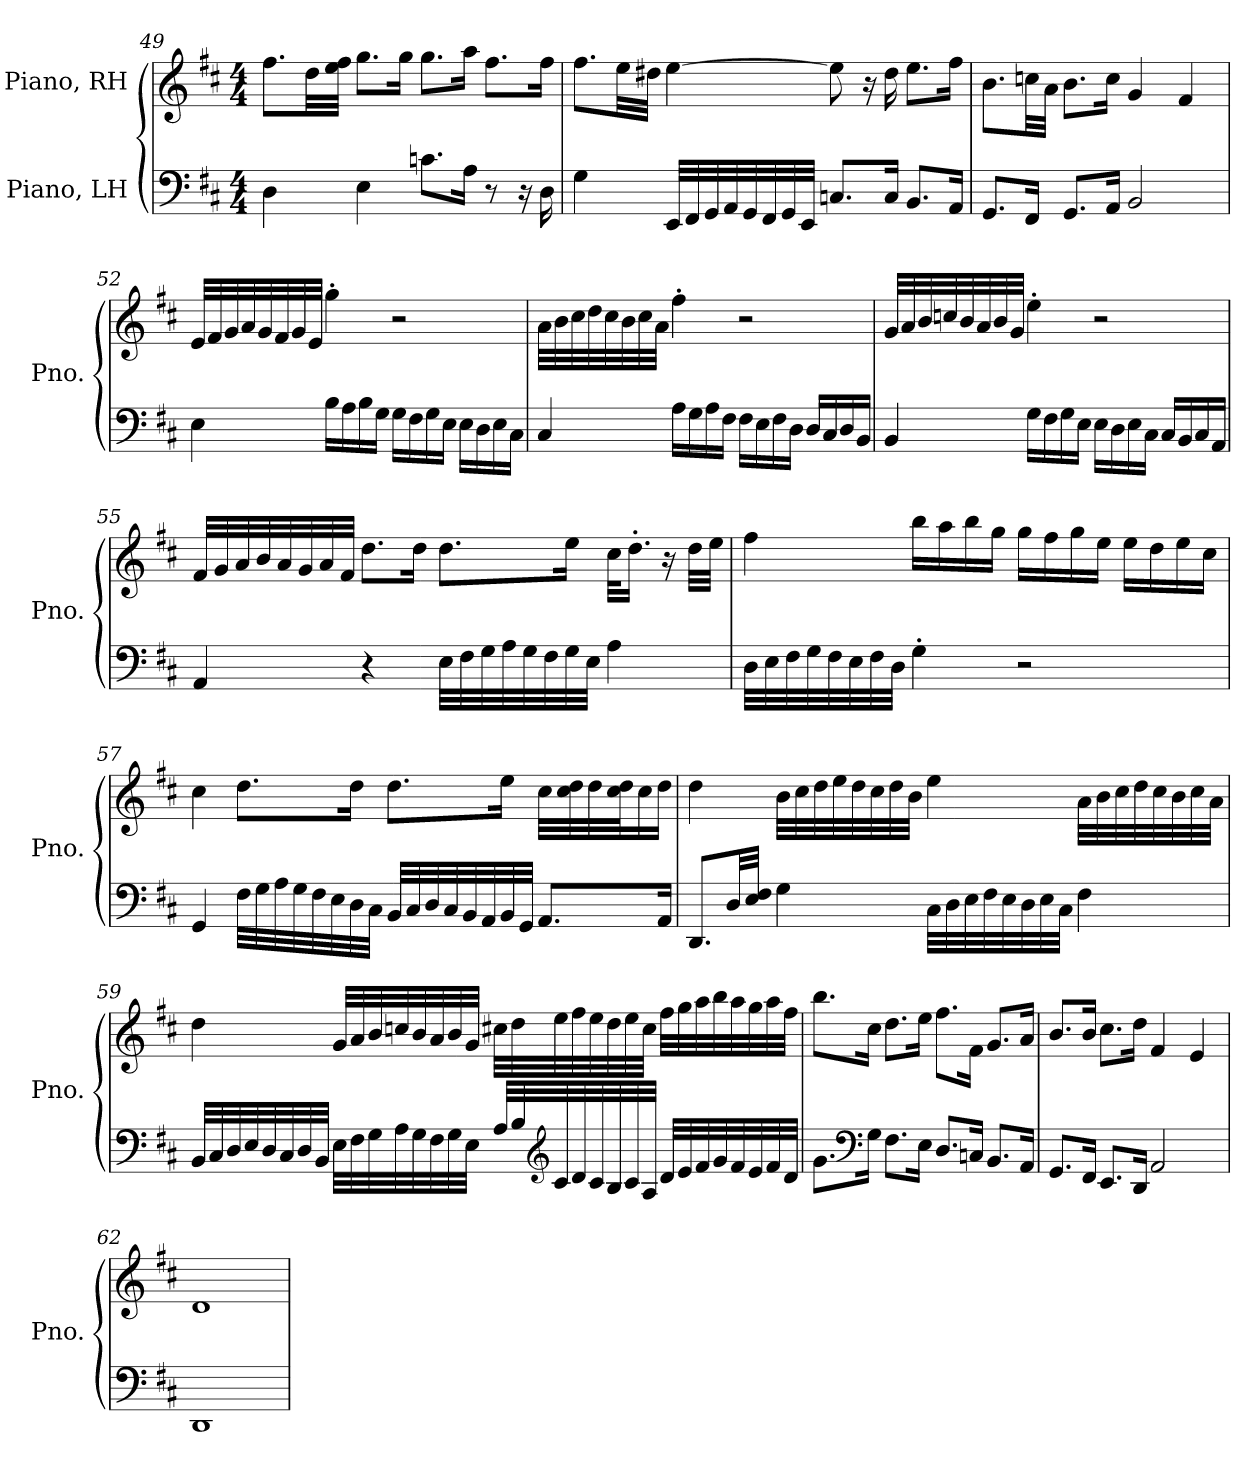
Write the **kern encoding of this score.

**kern	**kern
*part2	*part1
*staff2	*staff1
*I"Piano, LH	*I"Piano, RH
*I'Pno.	*I'Pno.
*clefF4	*clefG2
*k[f#c#]	*k[f#c#]
*M4/4	*M4/4
=49	=49
4D\	8.ff#\L
.	32dd\LL
.	32ee\ 32ff#\JJJ
4E\	8.gg\L
.	16gg\Jk
8.cn\L	8.gg\L
16A\Jk	16aa\Jk
8r	8.ff#\L
16r	.
16D\	16ff#\Jk
!!LO:LB:g=z
=50	=50
4G\	8.ff#\L
.	32ee\LL
.	32dd#X\JJJ
32EE/LLL	[4ee\
32FF#/	.
32GG/	.
32AA/	.
32GG/	.
32FF#/	.
32GG/	.
32EE/JJJ	.
8.Cn/L	8ee\]
.	16r
16C/Jk	16dd#\
8.BB/L	8.ee\L
16AA/Jk	16ff#\Jk
=51	=51
8.GG/L	8.b\L
16FF#/Jk	32ccn\LL
.	32a\JJJ
8.GG/L	8.b\L
16AA/Jk	16cc\Jk
2BB/	4g/
.	4f#/
!!LO:PB:g=z
=52	=52
4E\	32e/LLL
.	32f#/
.	32g/
.	32a/
.	32g/
.	32f#/
.	32g/
.	32e/JJJ
16B\LL	4gg'\
16A\	.
16B\	.
16G\JJ	.
16G\LL	2r
16F#\	.
16G\	.
16E\JJ	.
16E\LL	.
16D\	.
16E\	.
16C#\JJ	.
=53	=53
4C#/	32a\LLL
.	32b\
.	32cc#\
.	32dd\
.	32cc#\
.	32b\
.	32cc#\
.	32a\JJJ
16A\LL	4ff#'\
16G\	.
16A\	.
16F#\JJ	.
16F#\LL	2r
16E\	.
16F#\	.
16D\JJ	.
16D/LL	.
16C#/	.
16D/	.
16BB/JJ	.
!!LO:LB:g=z
=54	=54
4BB/	32g/LLL
.	32a/
.	32b/
.	32ccn/
.	32b/
.	32a/
.	32b/
.	32g/JJJ
16G\LL	4ee'\
16F#\	.
16G\	.
16E\JJ	.
16E\LL	2r
16D\	.
16E\	.
16C#\JJ	.
16C#/LL	.
16BB/	.
16C#/	.
16AA/JJ	.
=55	=55
4AA/	32f#/LLL
.	32g/
.	32a/
.	32b/
.	32a/
.	32g/
.	32a/
.	32f#/JJJ
4r	8.dd\L
.	16dd\Jk
32E\LLL	8.dd\L
32F#\	.
32G\	.
32A\	.
32G\	.
32F#\	.
32G\	16ee\Jk
32E\JJJ	.
4A\	32cc#\KLL
.	16.dd'\JJ
.	16r
.	32dd\LLL
.	32ee\JJJ
!!LO:LB:g=z
=56	=56
32D\LLL	4ff#\
32E\	.
32F#\	.
32G\	.
32F#\	.
32E\	.
32F#\	.
32D\JJJ	.
4G'\	16bb\LL
.	16aa\
.	16bb\
.	16gg\JJ
2r	16gg\LL
.	16ff#\
.	16gg\
.	16ee\JJ
.	16ee\LL
.	16dd\
.	16ee\
.	16cc#\JJ
=57	=57
4GG/	4cc#\
32F#\LLL	8.dd\L
32G\	.
32A\	.
32G\	.
32F#\	.
32E\	.
32D\	16dd\Jk
32C#\JJJ	.
32BB/LLL	8.dd\L
32C#/	.
32D/	.
32C#/	.
32BB/	.
32AA/	.
32BB/	16ee\Jk
32GG/JJJ	.
8.AA/L	32cc#\LLL
.	32cc#\ 32dd\
.	32dd\
.	32cc#\ 32dd\J
.	16cc#\
16AA/Jk	16dd\JJ
!!LO:LB:g=z
=58	=58
8.DD/L	4dd\
32D/LL	.
32E/ 32F#/JJJ	.
4G\	32b\LLL
.	32cc#\
.	32dd\
.	32ee\
.	32dd\
.	32cc#\
.	32dd\
.	32b\JJJ
32C#\LLL	4ee\
32D\	.
32E\	.
32F#\	.
32E\	.
32D\	.
32E\	.
32C#\JJJ	.
4F#\	32a\LLL
.	32b\
.	32cc#\
.	32dd\
.	32cc#\
.	32b\
.	32cc#\
.	32a\JJJ
!!LO:LB:g=z
=59	=59
32BB/LLL	4dd\
32C#/	.
32D/	.
32E/	.
32D/	.
32C#/	.
32D/	.
32BB/JJJ	.
32E\LLL	32g/LLL
32F#\	32a/
32G\	32b/
32A\	32ccn/
32G\	32b/
32F#\	32a/
32G\	32b/
32E\JJJ	32g/JJJ
32A/LLL	32cc#X\LLL
32B/	32dd\
*clefG2	*
32c#/	32ee\
32d/	32ff#\
32c#/	32ee\
32B/	32dd\
32c#/	32ee\
32A/JJJ	32cc#\JJJ
32d/LLL	32ff#\LLL
32e/	32gg\
32f#/	32aa\
32g/	32bb\
32f#/	32aa\
32e/	32gg\
32f#/	32aa\
32d/JJJ	32ff#\JJJ
!!LO:LB:g=z
=60	=60
8.g\L	8.bb\L
*clefF4	*
16G\Jk	16cc#\Jk
8.F#\L	8.dd\L
16E\Jk	16ee\Jk
8.D/L	8.ff#\L
16Cn/Jk	16f#\Jk
8.BB/L	8.g/L
16AA/Jk	16a/Jk
=61	=61
8.GG/L	8.b/L
16FF#/Jk	16b/Jk
8.EE/L	8.cc#\L
16DD/Jk	16dd\Jk
2AA/	4f#/
.	4e/
=62	=62
1DD	1d
=	=
*-	*-
